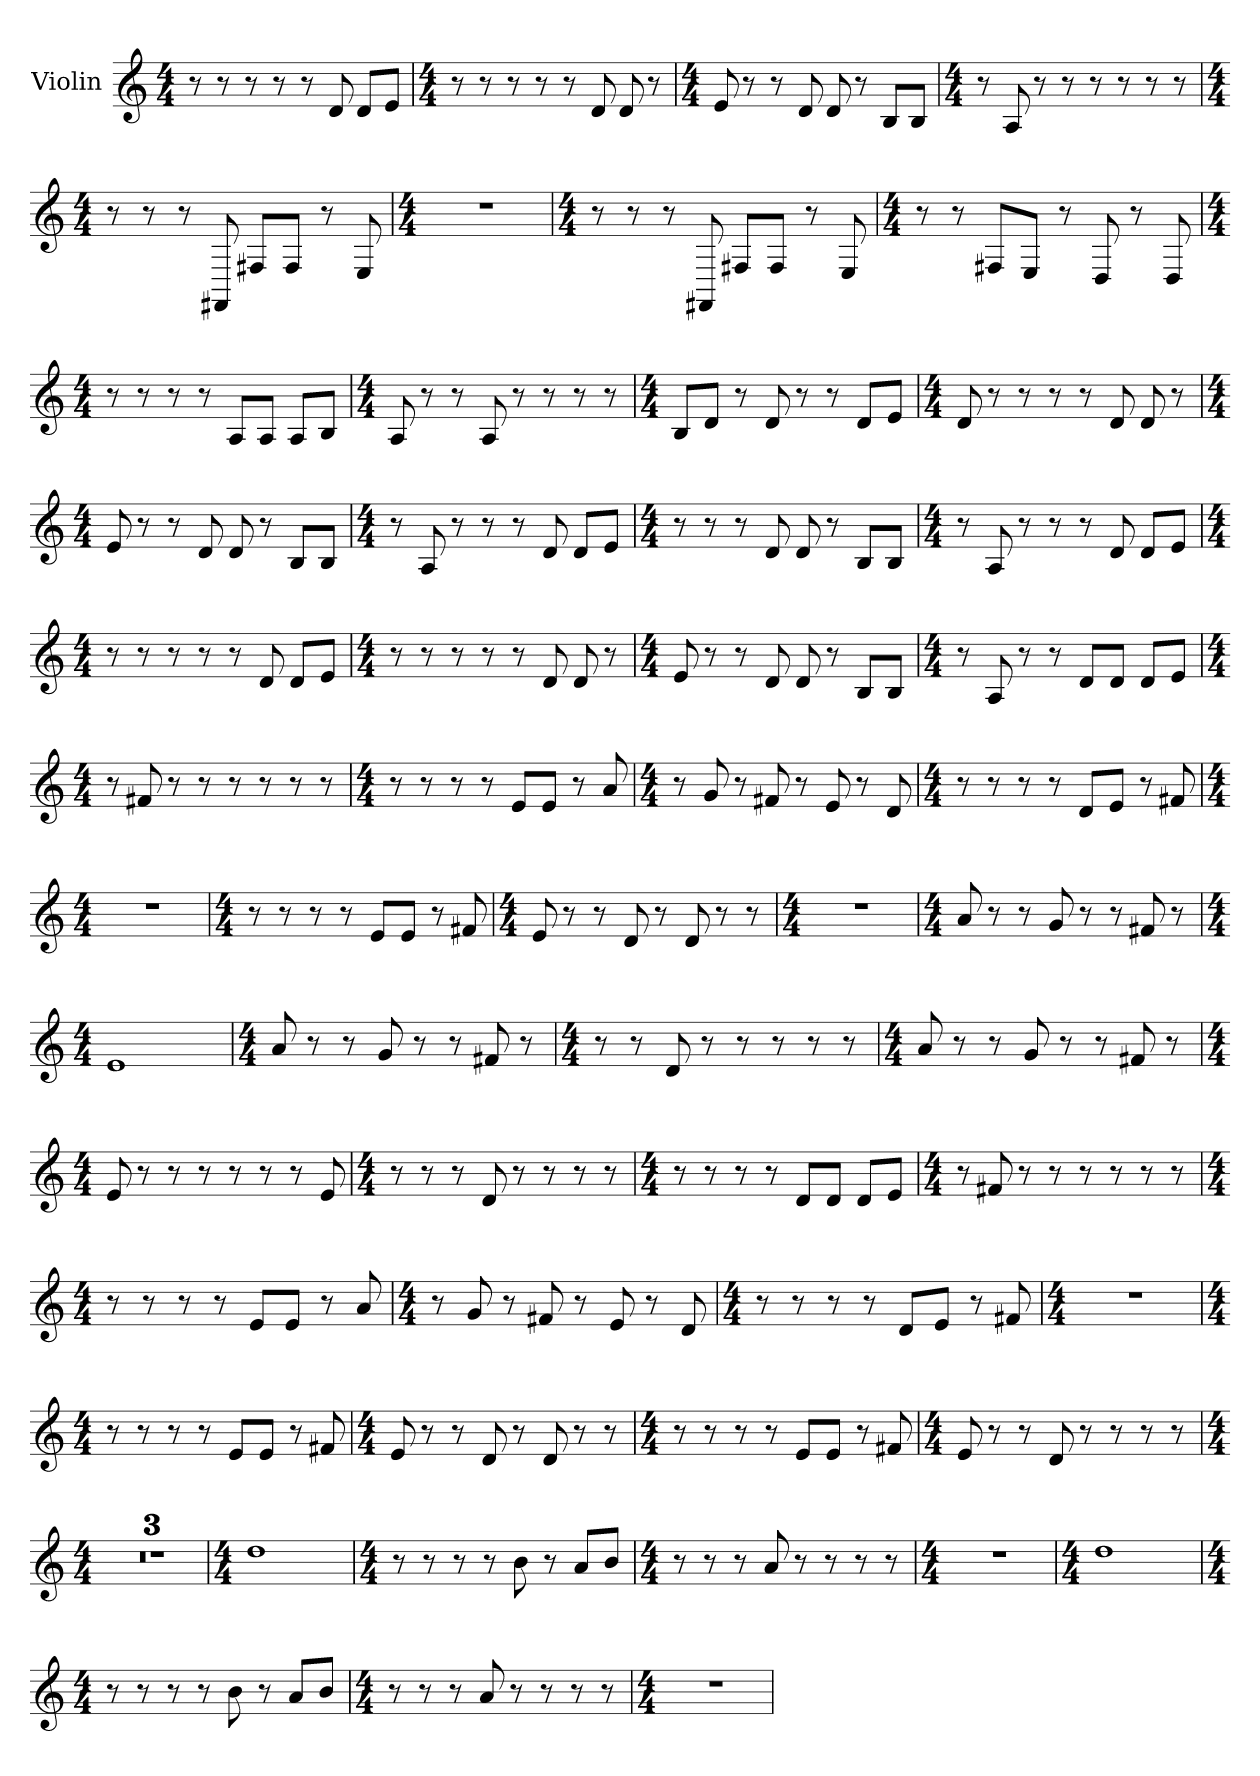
**kern
*part1
*staff1
*I"Violin
*I'Vln
*M4/4
=
8r
8r
8r
8r
8r
8d
8dL
8eJ
=
*M4/4
8r
8r
8r
8r
8r
8d
8d
8r
=
*M4/4
8e
8r
8r
8d
8d
8r
8BL
8BJ
=
*M4/4
8r
8A
8r
8r
8r
8r
8r
8r
=
*M4/4
8r
8r
8r
8FF#X
8F#XL
8F#J
8r
8E
=
*M4/4
1r
=
*M4/4
8r
8r
8r
8FF#X
8F#XL
8F#J
8r
8E
=
*M4/4
8r
8r
8F#XL
8EJ
8r
8D
8r
8D
=
*M4/4
8r
8r
8r
8r
8AL
8AJ
8AL
8BJ
=
*M4/4
8A
8r
8r
8A
8r
8r
8r
8r
=
*M4/4
8BL
8dJ
8r
8d
8r
8r
8dL
8eJ
=
*M4/4
8d
8r
8r
8r
8r
8d
8d
8r
=
*M4/4
8e
8r
8r
8d
8d
8r
8BL
8BJ
=
*M4/4
8r
8A
8r
8r
8r
8d
8dL
8eJ
=
*M4/4
8r
8r
8r
8d
8d
8r
8BL
8BJ
=
*M4/4
8r
8A
8r
8r
8r
8d
8dL
8eJ
=
*M4/4
8r
8r
8r
8r
8r
8d
8dL
8eJ
=
*M4/4
8r
8r
8r
8r
8r
8d
8d
8r
=
*M4/4
8e
8r
8r
8d
8d
8r
8BL
8BJ
=
*M4/4
8r
8A
8r
8r
8dL
8dJ
8dL
8eJ
=
*M4/4
8r
8f#X
8r
8r
8r
8r
8r
8r
=
*M4/4
8r
8r
8r
8r
8eL
8eJ
8r
8a
=
*M4/4
8r
8g
8r
8f#X
8r
8e
8r
8d
=
*M4/4
8r
8r
8r
8r
8dL
8eJ
8r
8f#X
=
*M4/4
1r
=
*M4/4
8r
8r
8r
8r
8eL
8eJ
8r
8f#X
=
*M4/4
8e
8r
8r
8d
8r
8d
8r
8r
=
*M4/4
1r
=
*M4/4
8a
8r
8r
8g
8r
8r
8f#X
8r
=
*M4/4
1e
=
*M4/4
8a
8r
8r
8g
8r
8r
8f#X
8r
=
*M4/4
8r
8r
8d
8r
8r
8r
8r
8r
=
*M4/4
8a
8r
8r
8g
8r
8r
8f#X
8r
=
*M4/4
8e
8r
8r
8r
8r
8r
8r
8e
=
*M4/4
8r
8r
8r
8d
8r
8r
8r
8r
=
*M4/4
8r
8r
8r
8r
8dL
8dJ
8dL
8eJ
=
*M4/4
8r
8f#X
8r
8r
8r
8r
8r
8r
=
*M4/4
8r
8r
8r
8r
8eL
8eJ
8r
8a
=
*M4/4
8r
8g
8r
8f#X
8r
8e
8r
8d
=
*M4/4
8r
8r
8r
8r
8dL
8eJ
8r
8f#X
=
*M4/4
1r
=
*M4/4
8r
8r
8r
8r
8eL
8eJ
8r
8f#X
=
*M4/4
8e
8r
8r
8d
8r
8d
8r
8r
=
*M4/4
8r
8r
8r
8r
8eL
8eJ
8r
8f#X
=
*M4/4
8e
8r
8r
8d
8r
8r
8r
8r
=
*M4/4
1r
=
*M4/4
1r
=
*M4/4
1r
=
*M4/4
1dd
=
*M4/4
8r
8r
8r
8r
8b
8r
8aL
8bJ
=
*M4/4
8r
8r
8r
8a
8r
8r
8r
8r
=
*M4/4
1r
=
*M4/4
1dd
=
*M4/4
8r
8r
8r
8r
8b
8r
8aL
8bJ
=
*M4/4
8r
8r
8r
8a
8r
8r
8r
8r
=
*M4/4
1r
=
*-
